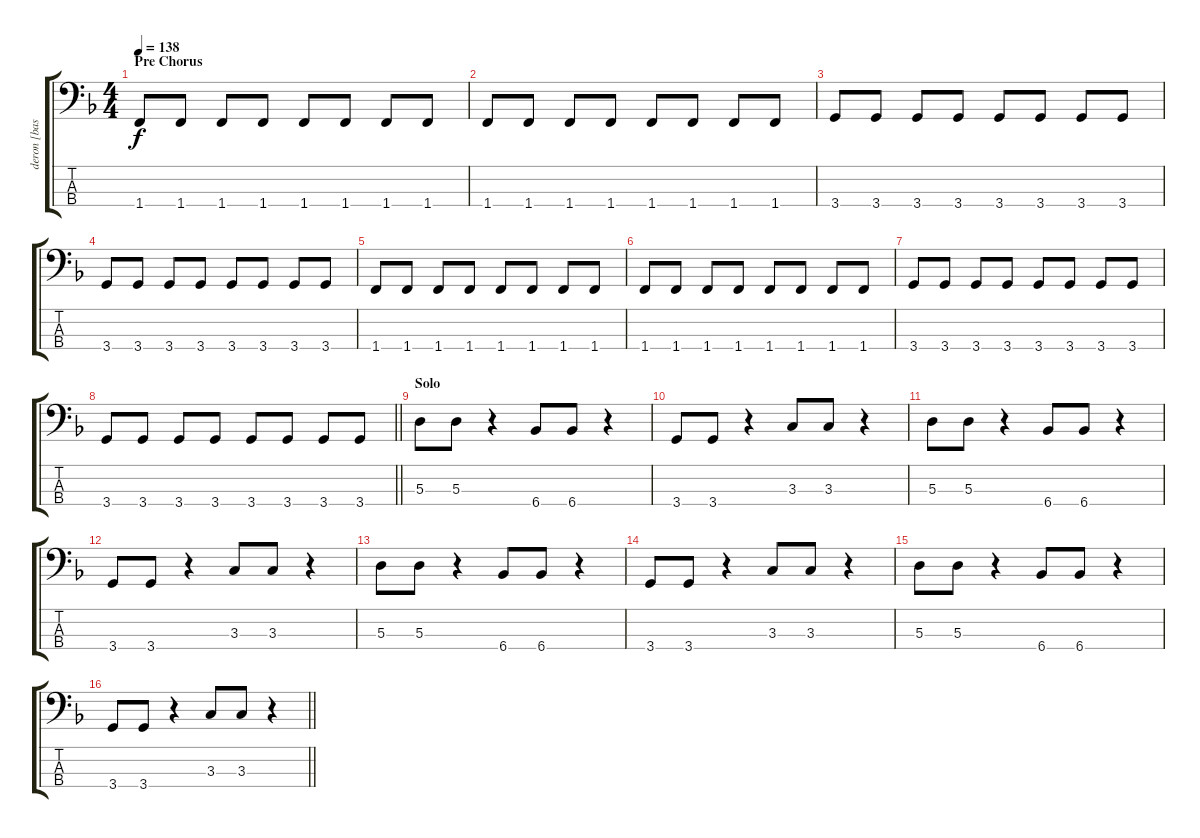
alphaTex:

\track ("deron [bass]" "deron [bas") {instrument electricbasspick}
\staff {score tabs}
\tuning (G2 D2 A1 E1) {hide}
\ts (4 4)
\section ("" "Pre Chorus")
\tempo 138
\clef f4
\ks f
1.4.8{dy f} 1.4.8 1.4.8 1.4.8 1.4.8 1.4.8 1.4.8 1.4.8 |
1.4.8 1.4.8 1.4.8 1.4.8 1.4.8 1.4.8 1.4.8 1.4.8 |
3.4.8 3.4.8 3.4.8 3.4.8 3.4.8 3.4.8 3.4.8 3.4.8 |
3.4.8 3.4.8 3.4.8 3.4.8 3.4.8 3.4.8 3.4.8 3.4.8 |
1.4.8 1.4.8 1.4.8 1.4.8 1.4.8 1.4.8 1.4.8 1.4.8 |
1.4.8 1.4.8 1.4.8 1.4.8 1.4.8 1.4.8 1.4.8 1.4.8 |
3.4.8 3.4.8 3.4.8 3.4.8 3.4.8 3.4.8 3.4.8 3.4.8 |
\barLineRight lightlight
3.4.8 3.4.8 3.4.8 3.4.8 3.4.8 3.4.8 3.4.8 3.4.8 |
\section ("" "Solo")
5.3.8 5.3.8 r.4 6.4.8 6.4.8 r.4 |
3.4.8 3.4.8 r.4 3.3.8 3.3.8 r.4 |
5.3.8 5.3.8 r.4 6.4.8 6.4.8 r.4 |
3.4.8 3.4.8 r.4 3.3.8 3.3.8 r.4 |
5.3.8 5.3.8 r.4 6.4.8 6.4.8 r.4 |
3.4.8 3.4.8 r.4 3.3.8 3.3.8 r.4 |
5.3.8 5.3.8 r.4 6.4.8 6.4.8 r.4 |
\barLineRight lightlight
3.4.8 3.4.8 r.4 3.3.8 3.3.8 r.4
